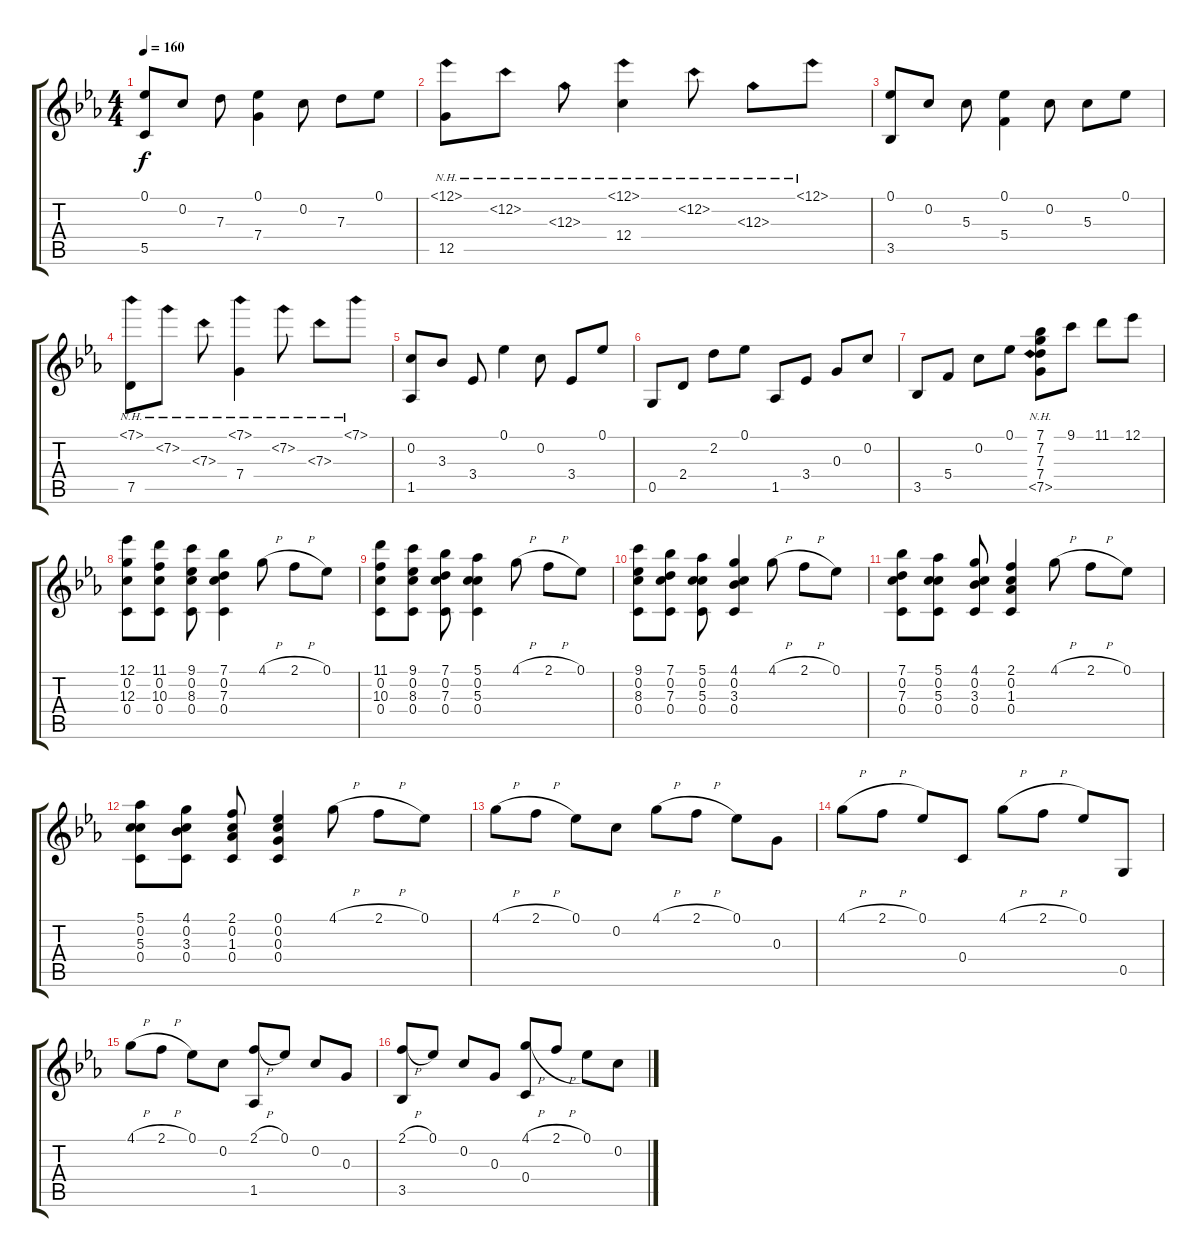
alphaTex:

\track "" {instrument acousticguitarnylon}
\staff {score tabs}
\tuning (Eb4 C4 G3 C3 G2 C2) {hide}
\ts (4 4)
\tempo 160
\clef g2
\ks cminor
(0.1 5.5).8{dy f} 0.2.8 7.3.8 (0.1 7.4).4 0.2.8 7.3.8 0.1.8 |
(12.1{nh} 12.5).8 12.2{nh}.8 12.3{nh}.8 (12.1{nh} 12.4).4 12.2{nh}.8 12.3{nh}.8 12.1{nh}.8 |
(0.1 3.5).8 0.2.8 5.3.8 (0.1 5.4).4 0.2.8 5.3.8 0.1.8 |
(7.1{nh} 7.5).8 7.2{nh}.8 7.3{nh}.8 (7.1{nh} 7.4).4 7.2{nh}.8 7.3{nh}.8 7.1{nh}.8 |
(0.2 1.5).8 3.3.8 3.4.8 0.1.4 0.2.8 3.4.8 0.1.8 |
0.5.8 2.4.8 2.2.8 0.1.8 1.5.8 3.4.8 0.3.8 0.2.8 |
3.5.8 5.4.8 0.2.8 0.1.8 (7.1 7.2 7.3 7.4 7.5{nh}).8 9.1.8 11.1.8 12.1.8 |
(12.1 0.2 12.3 0.4).8 (11.1 0.2 10.3 0.4).8 (9.1 0.2 8.3 0.4).8 (7.1 0.2 7.3 0.4).4 4.1{h}.8 2.1{h}.8 0.1.8 |
(11.1 0.2 10.3 0.4).8 (9.1 0.2 8.3 0.4).8 (7.1 0.2 7.3 0.4).8 (5.1 0.2 5.3 0.4).4 4.1{h}.8 2.1{h}.8 0.1.8 |
(9.1 0.2 8.3 0.4).8 (7.1 0.2 7.3 0.4).8 (5.1 0.2 5.3 0.4).8 (4.1 0.2 3.3 0.4).4 4.1{h}.8 2.1{h}.8 0.1.8 |
(7.1 0.2 7.3 0.4).8 (5.1 0.2 5.3 0.4).8 (4.1 0.2 3.3 0.4).8 (2.1 0.2 1.3 0.4).4 4.1{h}.8 2.1{h}.8 0.1.8 |
(5.1 0.2 5.3 0.4).8 (4.1 0.2 3.3 0.4).8 (2.1 0.2 1.3 0.4).8 (0.1 0.2 0.3 0.4).4 4.1{h}.8 2.1{h}.8 0.1.8 |
4.1{h}.8 2.1{h}.8 0.1.8 0.2.8 4.1{h}.8 2.1{h}.8 0.1.8 0.3.8 |
4.1{h}.8 2.1{h}.8 0.1.8 0.4.8 4.1{h}.8 2.1{h}.8 0.1.8 0.5.8 |
4.1{h}.8 2.1{h}.8 0.1.8 0.2.8 (2.1{h} 1.5).8 0.1.8 0.2.8 0.3.8 |
(2.1{h} 3.5).8 0.1.8 0.2.8 0.3.8 (4.1{h} 0.4).8 2.1{h}.8 0.1.8 0.2.8
